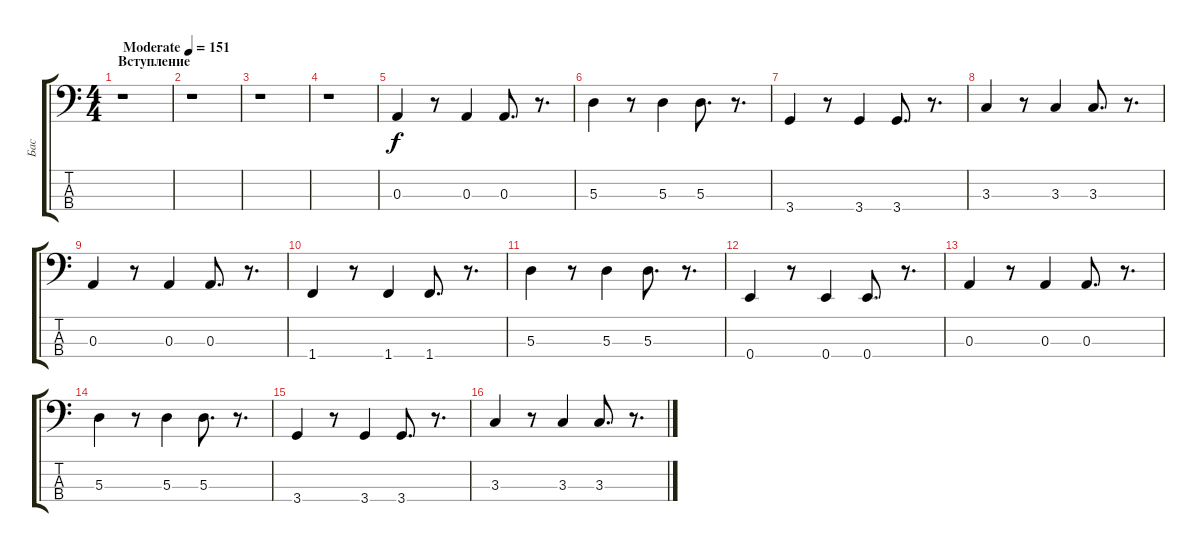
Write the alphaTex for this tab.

\track ("Бас" "Бас") {instrument electricbassfinger}
\staff {score tabs}
\tuning (G2 D2 A1 E1) {hide}
\ts (4 4)
\section ("" "Вступление")
\tempo (151 "Moderate")
\clef f4
\ks c
r.1{dy f instrument electricbassfinger} |
r.1 |
r.1 |
r.1 |
0.3.4 r.8 0.3.4 0.3.8{d} r.8{d} |
5.3.4 r.8 5.3.4 5.3.8{d} r.8{d} |
3.4.4 r.8 3.4.4 3.4.8{d} r.8{d} |
3.3.4 r.8 3.3.4 3.3.8{d} r.8{d} |
0.3.4 r.8 0.3.4 0.3.8{d} r.8{d} |
1.4.4 r.8 1.4.4 1.4.8{d} r.8{d} |
5.3.4 r.8 5.3.4 5.3.8{d} r.8{d} |
0.4.4 r.8 0.4.4 0.4.8{d} r.8{d} |
0.3.4 r.8 0.3.4 0.3.8{d} r.8{d} |
5.3.4 r.8 5.3.4 5.3.8{d} r.8{d} |
3.4.4 r.8 3.4.4 3.4.8{d} r.8{d} |
3.3.4 r.8 3.3.4 3.3.8{d} r.8{d}
